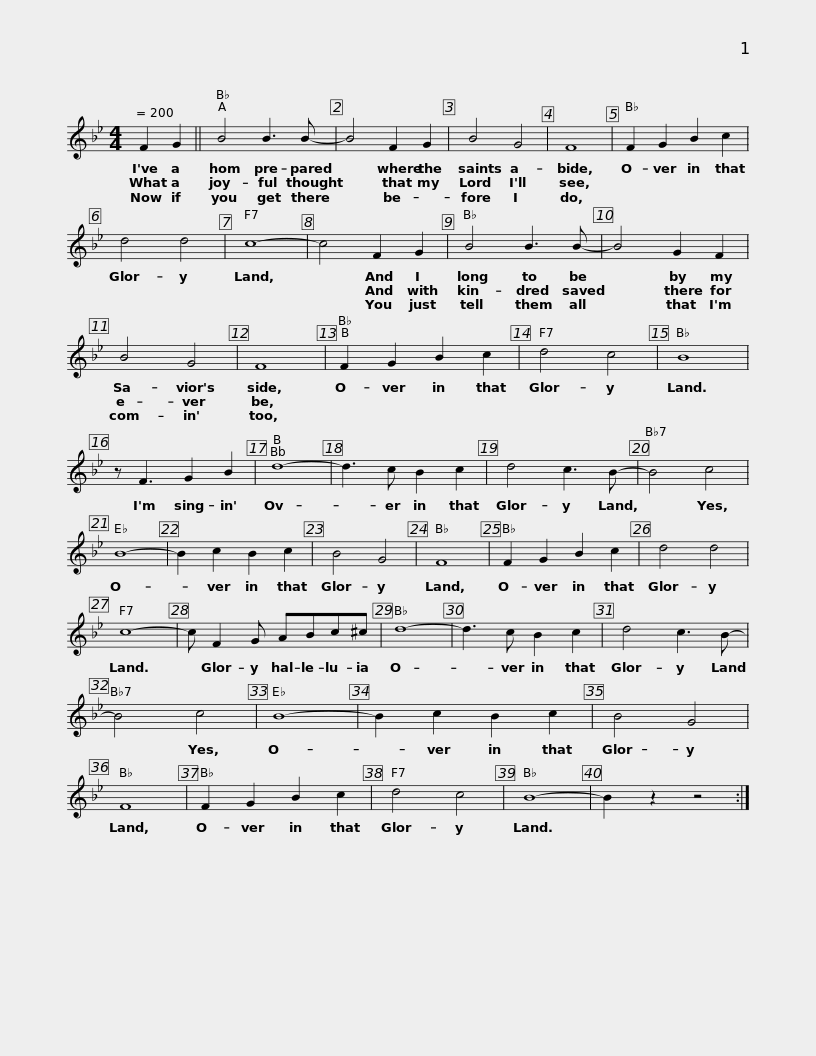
X:1
L:1/8
M:4/4
I:linebreak $
K:Bb
V:1 treble
V:1
 F2 G2 || B4 B3 B- | B4 F2 G2 | B4 G4 | F8 |$ %5
 F2 G2 B2 c2 | d4 d4 | c8- | c4 F2 G2 |$ B4 B3 B- | %10
 B4 G2 F2 | B4 G4 | F8 |$ F2 G2 B2 c2 | d4 c4 | %15
 B8 | z F3 G2 B2 |$ d8- | d3 c B2 c2 | d4 c3 B- | %20
 B4 c4 | B8- | B2 c2 B2 c2 |$ B4 G4 | F8 | %25
 F2 G2 B2 c2 | d4 d4 | c8- | c F2 G ABc^c |$ d8- | %30
 d3 c B2 c2 | d4 c3 B- | B4 c4 | B8- | B2 c2 B2 c2 |$ %35
 B4 G4 | F8 | F2 G2 B2 c2 | d4 c4 | B8- | %40
 B2 z2 z4 :| %41
